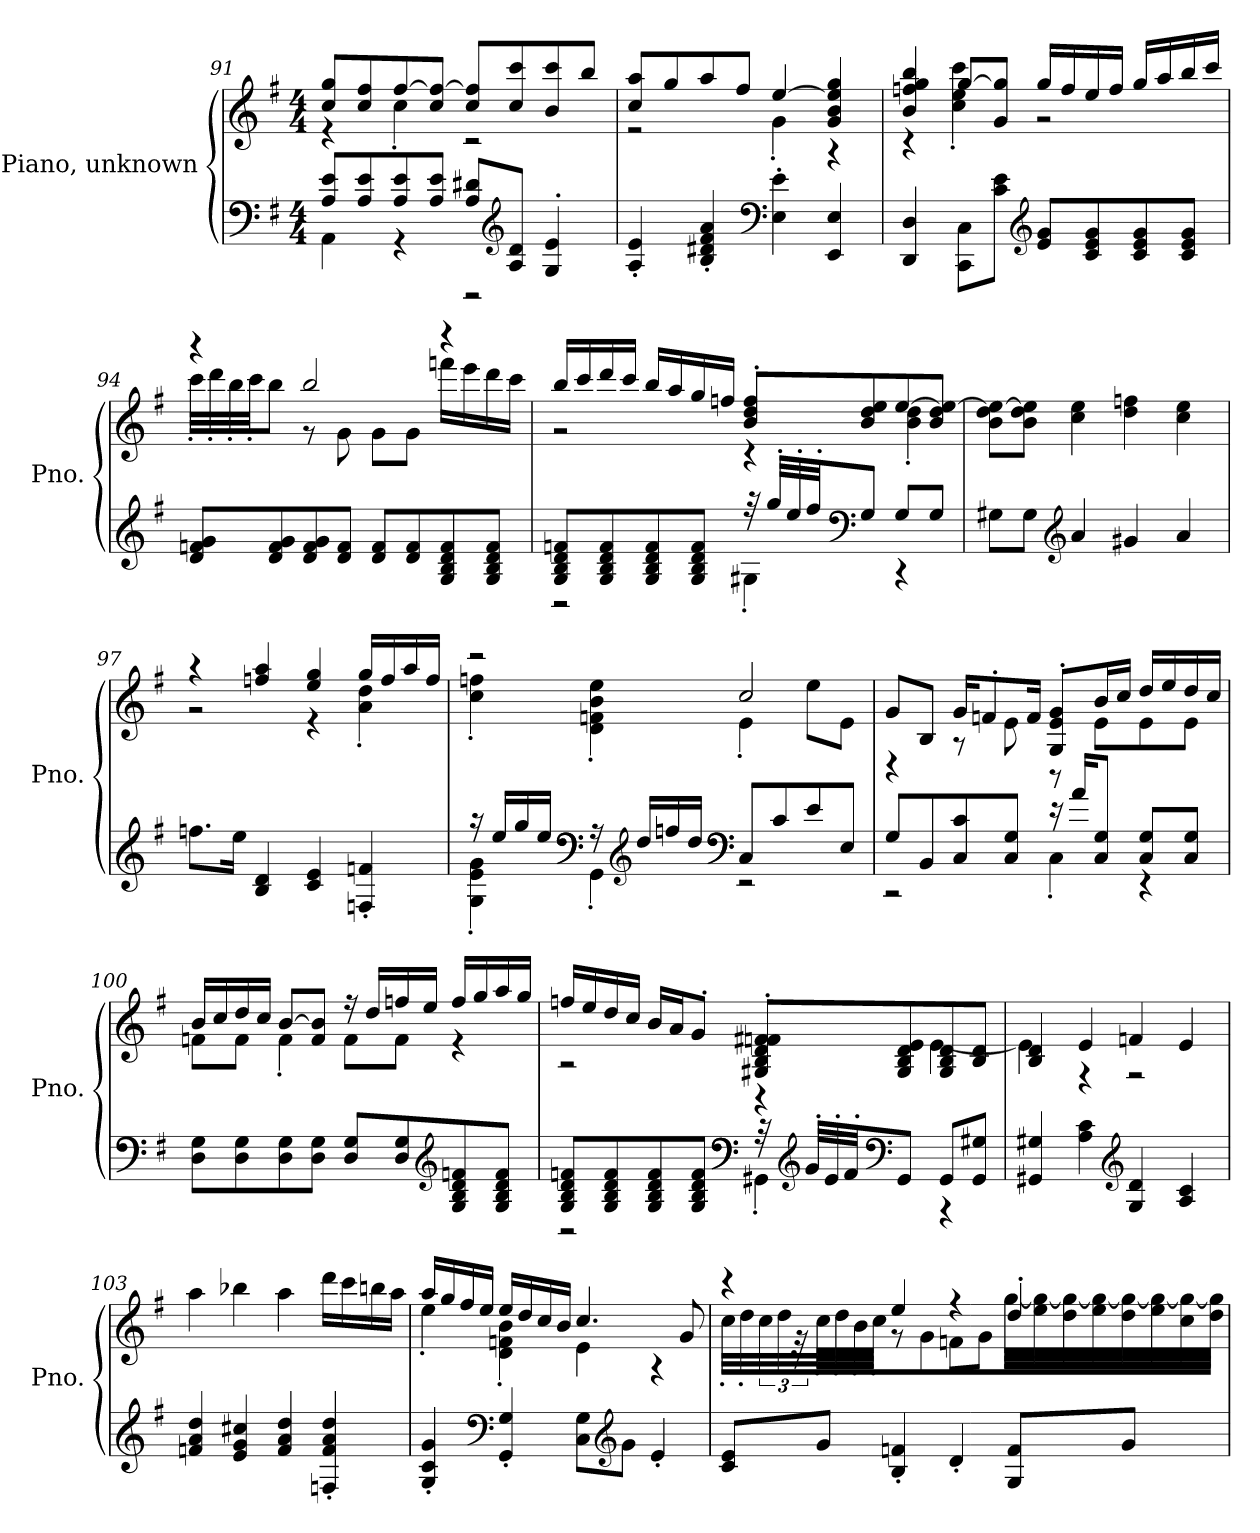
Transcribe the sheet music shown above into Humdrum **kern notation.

**kern	**kern
*part1	*part1
*staff2	*staff1
*I"Piano, unknown	*
*I'Pno.	*
!!LO:LB:g=z
*clefF4	*clefG2
*k[f#]	*k[f#]
*M4/4	*M4/4
=91	=91
*^	*^
8A/ 8e/L	4AA\	8cc/ 8gg/L	4r
8A/ 8e/	.	8cc/ 8ff#/	.
8A/ 8e/	4r	[8ff#/	4cc'\
8A/ 8e/J	.	8cc/ 8ff#/_J	.
8A/ 8d#X/L	2r	8cc/ 8ff#/]L	2r
*clefG2	*	*	*
8A/ 8d#/J	.	8cc/ 8ccc/	.
4G/' 4e/'	.	8b/ 8ccc/	.
.	.	8bb/J	.
*v	*v	*	*
=92	=92	=92
4A/' 4e/'	8cc/ 8aa/L	2r
.	8gg/	.
4B/' 4d#X/' 4f#/' 4a/'	8aa/	.
.	8ff#/J	.
*clefF4	*	*
4E\' 4e\'	[4ee/	4g'\
4EE/ 4E/	4g/ 4b/ 4ee/] 4gg/	4r
=93	=93	=93
4DD/ 4D/	4b/ 4ffn/ 4gg/ 4bb/	4r
8CC\ 8C\L	[8gg/L	4cc\' 4ee\' 4ccc\'
8c\ 8e\J	8g/ 8gg/]J	.
*clefG2	*	*
8e/ 8g/L	16gg/LL	2r
.	16ff/	.
8c/ 8e/ 8g/	16ee/	.
.	16ff/JJ	.
8c/ 8e/ 8g/	16gg/LL	.
.	16aa/	.
8c/ 8e/ 8g/J	16bb/	.
.	16ccc/JJ	.
!!LO:LB:g=z	!!
=94	=94	=94
8d/ 8fn/ 8g/L	4r	32ccc'\LLL
.	.	32ddd'\
.	.	32bb'\
.	.	32ccc'\JJ
8d/ 8f/ 8g/	.	8bb\J
8d/ 8f/ 8g/	2bb/	8r
8d/ 8f/J	.	8g\
8d/ 8f/L	.	8g\L
8d/ 8f/	.	8g\J
8G/ 8B/ 8d/ 8f/	4r	16fffn\LL
.	.	16eee\
8G/ 8B/ 8d/ 8f/J	.	16ddd\
.	.	16ccc\JJ
=95	=95	=95
*^	*	*
8G/ 8B/ 8d/ 8fn/L	2r	16bb/LL	2r
.	.	16ccc/	.
8G/ 8B/ 8d/ 8f/	.	16ddd/	.
.	.	16ccc/JJ	.
8G/ 8B/ 8d/ 8f/	.	16bb/LL	.
.	.	16aa/	.
8G/ 8B/ 8d/ 8f/J	.	16gg/	.
.	.	16ffn/JJ	.
32r	4G#X'\	8b/' 8dd/' 8ff/'L	4r
32gg'/LLL	.	.	.
32ee'/	.	.	.
32ff#'/JJ	.	.	.
*clefF4	*	*	*
8G#/J	.	8b/ 8dd/ 8ee/	.
8G#/L	4r	[8ee/	4b\' 4dd\'
8G#/J	.	8b/ 8dd/ 8ee/_J	.
*v	*v	*	*
*	*v	*v
!!LO:PB:g=z
=96	=96
8G#X\L	8b\ 8dd\ 8ee\_L
8G#\J	8b\ 8dd\ 8ee\]J
*clefG2	*
4a/	4cc\ 4ee\
4g#X/	4dd\ 4ffn\
4a/	4cc\ 4ee\
=97	=97
*	*^
8.ffn\L	4r	2r
16ee\Jk	.	.
4B/ 4d/	4ffn/ 4aa/	.
4c/ 4e/	4ee/ 4gg/	4r
4Fn/' 4fn/'	16gg/LL	4a\' 4dd\'
.	16ff/	.
.	16aa/	.
.	16ff/JJ	.
=98	=98	=98
*^	*	*
16r	4G\' 4e\' 4g\'	2r	4cc\' 4ffn\'
16ee/LL	.	.	.
16gg/	.	.	.
16ee/JJ	.	.	.
*clefF4	*	*	*
16r	4GG'\	.	4d\' 4fn\' 4b\' 4ee\'
*clefG2	*	*	*
16dd/LL	.	.	.
16ffn/	.	.	.
16dd/JJ	.	.	.
*clefF4	*	*	*
8C/L	2r	2cc/	4e'\
8c/	.	.	.
8e/	.	.	8ee\L
8E/J	.	.	8e\J
!!LO:LB:g=z	!!
=99	=99	=99	=99
8G/L	2r	8g/L	4r
8BB/	.	8B/J	.
8C/ 8c/	.	16g/KL	8r
.	.	8fn'/	.
8C/ 8G/J	.	.	8e\
.	.	16f/Jk	.
16r	4C'\	8G/' 8e/' 8g/'L	8r
16a/KL	.	.	.
8C/ 8G/J	.	16b/L	8e\L
.	.	16cc/JJ	.
8C/ 8G/L	4r	16dd/LL	8e\
.	.	16ee/	.
8C/ 8G/J	.	16dd/	8e\J
.	.	16cc/JJ	.
*v	*v	*	*
=100	=100	=100
8D\ 8G\L	16b/LL	8fn\L
.	16cc/	.
8D\ 8G\	16dd/	8f\J
.	16cc/JJ	.
8D\ 8G\	[8b/L	4f'\
8D\ 8G\J	8f/ 8b/]J	.
8D/ 8G/L	16r	8f\L
.	16dd/LL	.
8D/ 8G/	16ffn/	8f\J
.	16ee/JJ	.
*clefG2	*	*
8G/ 8B/ 8d/ 8fn/	16ff/LL	4r
.	16gg/	.
8G/ 8B/ 8d/ 8f/J	16aa/	.
.	16gg/JJ	.
!!LO:LB:g=z	!!
=101	=101	=101
*^	*	*
8G/ 8B/ 8d/ 8fn/L	2r	16ffn/LL	2r
.	.	16ee/	.
8G/ 8B/ 8d/ 8f/	.	16dd/	.
.	.	16cc/JJ	.
8G/ 8B/ 8d/ 8f/	.	16b/LL	.
.	.	16a/J	.
8G/ 8B/ 8d/ 8f/J	.	8g'/J	.
*clefF4	*	*	*
32r	4GG#X'\	8G#X/' 8B/' 8d/' 8fn/' 8f#X/'L	4r
*clefG2	*	*	*
32g'/LLL	.	.	.
32e'/	.	.	.
32f'/JJ	.	.	.
*clefF4	*	*	*
8GG#/J	.	8G#/ 8B/ 8d/ 8e/	.
8GG#/L	4r	8G#/ 8B/ 8d/	[4e\
8GG#/ 8G#X/J	.	8B/ 8d/J	.
*v	*v	*	*
=102	=102	=102
4GG#X/ 4G#X/	4B/ 4d/	4e\]
4A\ 4c\	4e/	4r
*clefG2	*	*
4G#/ 4d/	4fn/	2r
4A/ 4c/	4e/	.
*	*v	*v
=103	=103
4fn/ 4a/ 4dd/	4aa\
4e/ 4g/ 4cc#X/	4bb-X\
4f/ 4a/ 4dd/	4aa\
4Fn/' 4f/' 4a/' 4dd/'	16ddd\LL
.	16ccc\
.	16bbn\
.	16aa\JJ
!!LO:LB:g=z
=104	=104
*	*^
4G/' 4c/' 4g/'	16aa/LL	4ee'\
.	16gg/	.
.	16ff#/	.
.	16ee/JJ	.
*clefF4	*	*
4GG/' 4G/'	16ee/LL	4d\' 4fn\' 4b\'
.	16dd/	.
.	16cc/	.
.	16b/JJ	.
8C\ 8G\L	4.cc/	4e\
*clefG2	*	*
8g\J	.	.
4e'/	.	4r
.	8g/	.
=105	=105	=105
8c/ 8e/L	4r	32cc'\LLL
.	.	32dd'\
.	.	48cc\
.	.	48dd\JJJ
.	.	48r
8g/J	.	32cc'\LLL
.	.	32dd'\
.	.	32b'\
.	.	32cc'\JJJ
4B/' 4fn/'	4ee/	8r
.	.	8g\
4d'/	4r	8fn\L
.	.	8g\J
8G/ 8f/L	4dd'/	[32gg\LLL
.	.	32ee\ 32gg\_
.	.	32dd\ 32gg\_
.	.	32ee\ 32gg\_
8g/J	.	32dd\ 32gg\_
.	.	32ee\ 32gg\_
.	.	32cc\ 32gg\_
.	.	32dd\ 32gg\]JJJ
*	*v	*v
=	=
*-	*-
